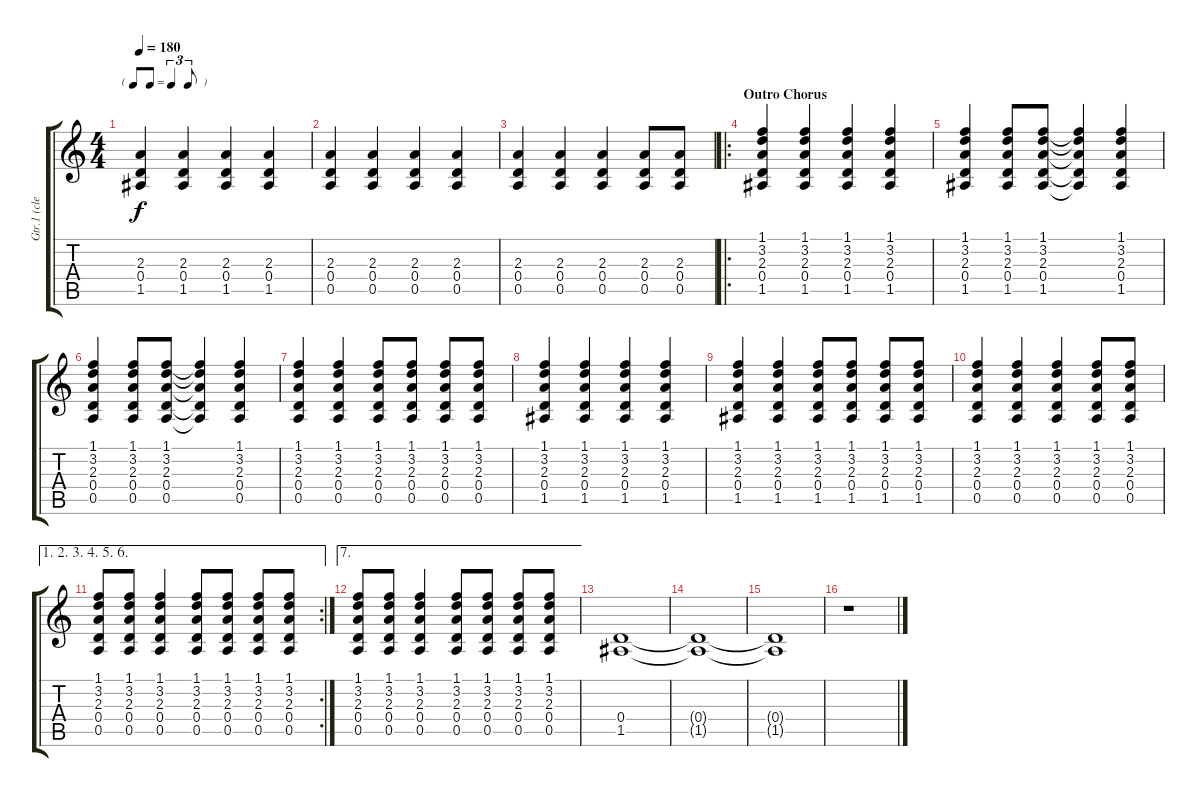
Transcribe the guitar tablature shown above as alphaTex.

\track ("Gtr.1 (clean)" "Gtr.1 (cle") {instrument electricguitarjazz}
\staff {score tabs}
\tuning (E4 B3 G3 D3 A2 E2) {hide}
\ts (4 4)
\tf triplet8th
\tempo 180
\clef g2
\ks c
(2.3 0.4 1.5).4{dy f} (2.3 0.4 1.5).4 (2.3 0.4 1.5).4 (2.3 0.4 1.5).4 |
(2.3 0.4 0.5).4 (2.3 0.4 0.5).4 (2.3 0.4 0.5).4 (2.3 0.4 0.5).4 |
(2.3 0.4 0.5).4 (2.3 0.4 0.5).4 (2.3 0.4 0.5).4 (2.3 0.4 0.5).8 (2.3 0.4 0.5).8 |
\ro
\section ("" "Outro Chorus")
(1.1 3.2 2.3 0.4 1.5).4 (1.1 3.2 2.3 0.4 1.5).4 (1.1 3.2 2.3 0.4 1.5).4 (1.1 3.2 2.3 0.4 1.5).4 |
(1.1 3.2 2.3 0.4 1.5).4 (1.1 3.2 2.3 0.4 1.5).8 (1.1 3.2 2.3 0.4 1.5).8 (1.1{t} 3.2{t} 2.3{t} 0.4{t} 1.5{t}).4 (1.1 3.2 2.3 0.4 1.5).4 |
(1.1 3.2 2.3 0.4 0.5).4 (1.1 3.2 2.3 0.4 0.5).8 (1.1 3.2 2.3 0.4 0.5).8 (1.1{t} 3.2{t} 2.3{t} 0.4{t} 0.5{t}).4 (1.1 3.2 2.3 0.4 0.5).4 |
(1.1 3.2 2.3 0.4 0.5).4 (1.1 3.2 2.3 0.4 0.5).4 (1.1 3.2 2.3 0.4 0.5).8 (1.1 3.2 2.3 0.4 0.5).8 (1.1 3.2 2.3 0.4 0.5).8 (1.1 3.2 2.3 0.4 0.5).8 |
(1.1 3.2 2.3 0.4 1.5).4 (1.1 3.2 2.3 0.4 1.5).4 (1.1 3.2 2.3 0.4 1.5).4 (1.1 3.2 2.3 0.4 1.5).4 |
(1.1 3.2 2.3 0.4 1.5).4 (1.1 3.2 2.3 0.4 1.5).4 (1.1 3.2 2.3 0.4 1.5).8 (1.1 3.2 2.3 0.4 1.5).8 (1.1 3.2 2.3 0.4 1.5).8 (1.1 3.2 2.3 0.4 1.5).8 |
(1.1 3.2 2.3 0.4 0.5).4 (1.1 3.2 2.3 0.4 0.5).4 (1.1 3.2 2.3 0.4 0.5).4 (1.1 3.2 2.3 0.4 0.5).8 (1.1 3.2 2.3 0.4 0.5).8 |
\ae (1 2 3 4 5 6)
\rc 2
(1.1 3.2 2.3 0.4 0.5).8 (1.1 3.2 2.3 0.4 0.5).8 (1.1 3.2 2.3 0.4 0.5).4 (1.1 3.2 2.3 0.4 0.5).8 (1.1 3.2 2.3 0.4 0.5).8 (1.1 3.2 2.3 0.4 0.5).8 (1.1 3.2 2.3 0.4 0.5).8 |
\ae 7
(1.1 3.2 2.3 0.4 0.5).8 (1.1 3.2 2.3 0.4 0.5).8 (1.1 3.2 2.3 0.4 0.5).4 (1.1 3.2 2.3 0.4 0.5).8 (1.1 3.2 2.3 0.4 0.5).8 (1.1 3.2 2.3 0.4 0.5).8 (1.1 3.2 2.3 0.4 0.5).8 |
(0.4 1.5).1 |
(0.4{t} 1.5{t}).1 |
(0.4{t} 1.5{t}).1 |
r.1
